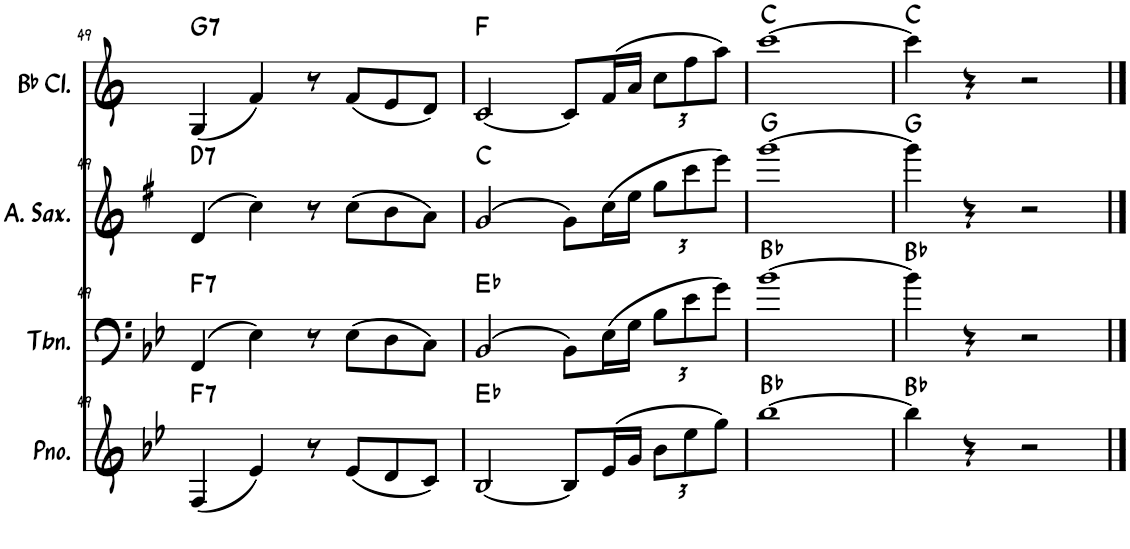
**kern	**harte	**kern	**harte	**kern	**harte	**kern	**harte
*part4	*part4	*part3	*part3	*part2	*part2	*part1	*part1
*staff4	*	*staff3	*	*staff2	*	*staff1	*
*I"钢琴	*	*I"长号	*	*I"中音萨克斯	*	*I"降B调单簧管	*
!!LO:PB:g=z
*clefG2	*	*clefF4	*	*clefG2	*	*clefG2	*
*	*	*	*	*Trd5c9	*	*Trd1c2	*
*k[b-e-]	*	*k[b-e-]	*	*k[f#]	*	*k[]	*
*M4/4	*	*M4/4	*	*M4/4	*	*M4/4	*
=49	=49	=49	=49	=49	=49	=49	=49
!	!LO:H:kt=7	!	!LO:H:kt=7	!	!LO:H:kt=7	!	!LO:H:kt=7
(4F/	F:7	(4FF/	F:7	(4d/	D:7	(4G/	G:7
4e-/)	.	4E-\)	.	4cc\)	.	4f/)	.
8r	.	8r	.	8r	.	8r	.
(8e-/L	.	(8E-\L	.	(8cc\L	.	(8f/L	.
8d/	.	8D\	.	8b\	.	8e/	.
8c/J)	.	8C\J)	.	8a\J)	.	8d/J)	.
=50	=50	=50	=50	=50	=50	=50	=50
[2B-/	Eb:maj	[2BB-/	Eb:maj	[2g/	C:maj	[2c/	F:maj
8B-/L]	.	8BB-\L]	.	8g\L]	.	8c/L]	.
(16e-/L	.	(16E-\L	.	(16cc\L	.	(16f/L	.
16g/JJ	.	16G\JJ	.	16ee\JJ	.	16a/JJ	.
*Xbrackettup	*	*Xbrackettup	*	*Xbrackettup	*	*Xbrackettup	*
12b-\L	.	12B-\L	.	12gg\L	.	12cc\L	.
12ee-\	.	12e-\	.	12ccc\	.	12ff\	.
12gg\J)	.	12g\J)	.	12eee\J)	.	12aa\J)	.
=51	=51	=51	=51	=51	=51	=51	=51
[1bb-	Bb:maj	[1b-	Bb:maj	[1ggg	G:maj	[1ccc	C:maj
=52	=52	=52	=52	=52	=52	=52	=52
4bb-\]	Bb:maj	4b-\]	Bb:maj	4ggg\]	G:maj	4ccc\]	C:maj
4r	.	4r	.	4r	.	4r	.
2r	.	2r	.	2r	.	2r	.
==	==	==	==	==	==	==	==
*-	*-	*-	*-	*-	*-	*-	*-
